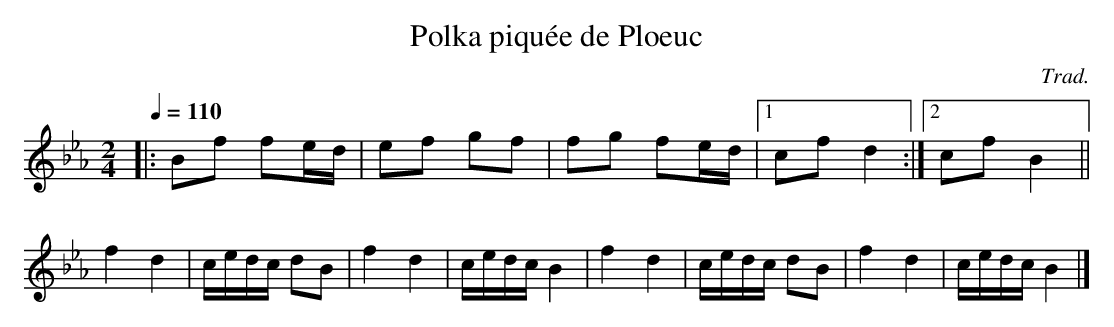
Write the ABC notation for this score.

X:1
T:Polka piquée de Ploeuc
C:Trad.
M:2/4
L:1/8
Q:1/4=110
K:Ebmaj
|:Bf fe/2d/2 |ef gf |fg fe/2d/2 |1 cf d2 :|2 cf B2 ||\
f2 d2 | c/e/d/c/ dB | f2 d2 |c/e/d/c/ B2 | f2 d2 | c/e/d/c/ dB | f2 d2 |c/e/d/c/ B2 |]
